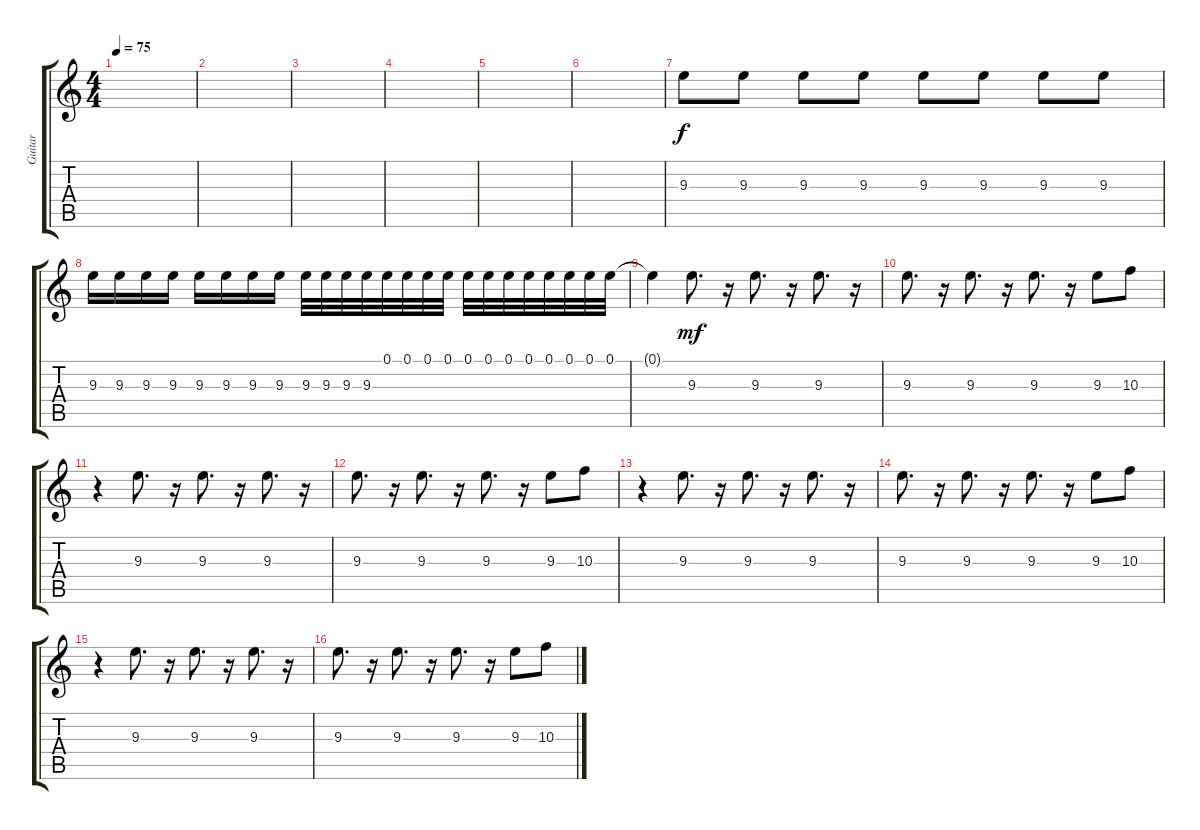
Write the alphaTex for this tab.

\track ("Guitar" "Guitar") {instrument distortionguitar}
\staff {score tabs}
\tuning (E4 B3 G3 D3 A2 E2) {hide}
\ts (4 4)
\tempo 75
\clef g2
\ks c
|
|
|
|
|
|
9.3.8 9.3.8 9.3.8 9.3.8 9.3.8 9.3.8 9.3.8 9.3.8 |
9.3.16 9.3.16 9.3.16 9.3.16 9.3.16 9.3.16 9.3.16 9.3.16 9.3.32 9.3.32 9.3.32 9.3.32 0.1.32 0.1.32 0.1.32 0.1.32 0.1.32 0.1.32 0.1.32 0.1.32 0.1.32 0.1.32 0.1.32 0.1.32 |
0.1{t}.4 9.3.8{d dy mf} r.16 9.3.8{d} r.16 9.3.8{d} r.16 |
9.3.8{d} r.16 9.3.8{d} r.16 9.3.8{d} r.16 9.3.8 10.3.8 |
r.4 9.3.8{d} r.16 9.3.8{d} r.16 9.3.8{d} r.16 |
9.3.8{d} r.16 9.3.8{d} r.16 9.3.8{d} r.16 9.3.8 10.3.8 |
r.4 9.3.8{d} r.16 9.3.8{d} r.16 9.3.8{d} r.16 |
9.3.8{d} r.16 9.3.8{d} r.16 9.3.8{d} r.16 9.3.8 10.3.8 |
r.4 9.3.8{d} r.16 9.3.8{d} r.16 9.3.8{d} r.16 |
9.3.8{d} r.16 9.3.8{d} r.16 9.3.8{d} r.16 9.3.8 10.3.8
